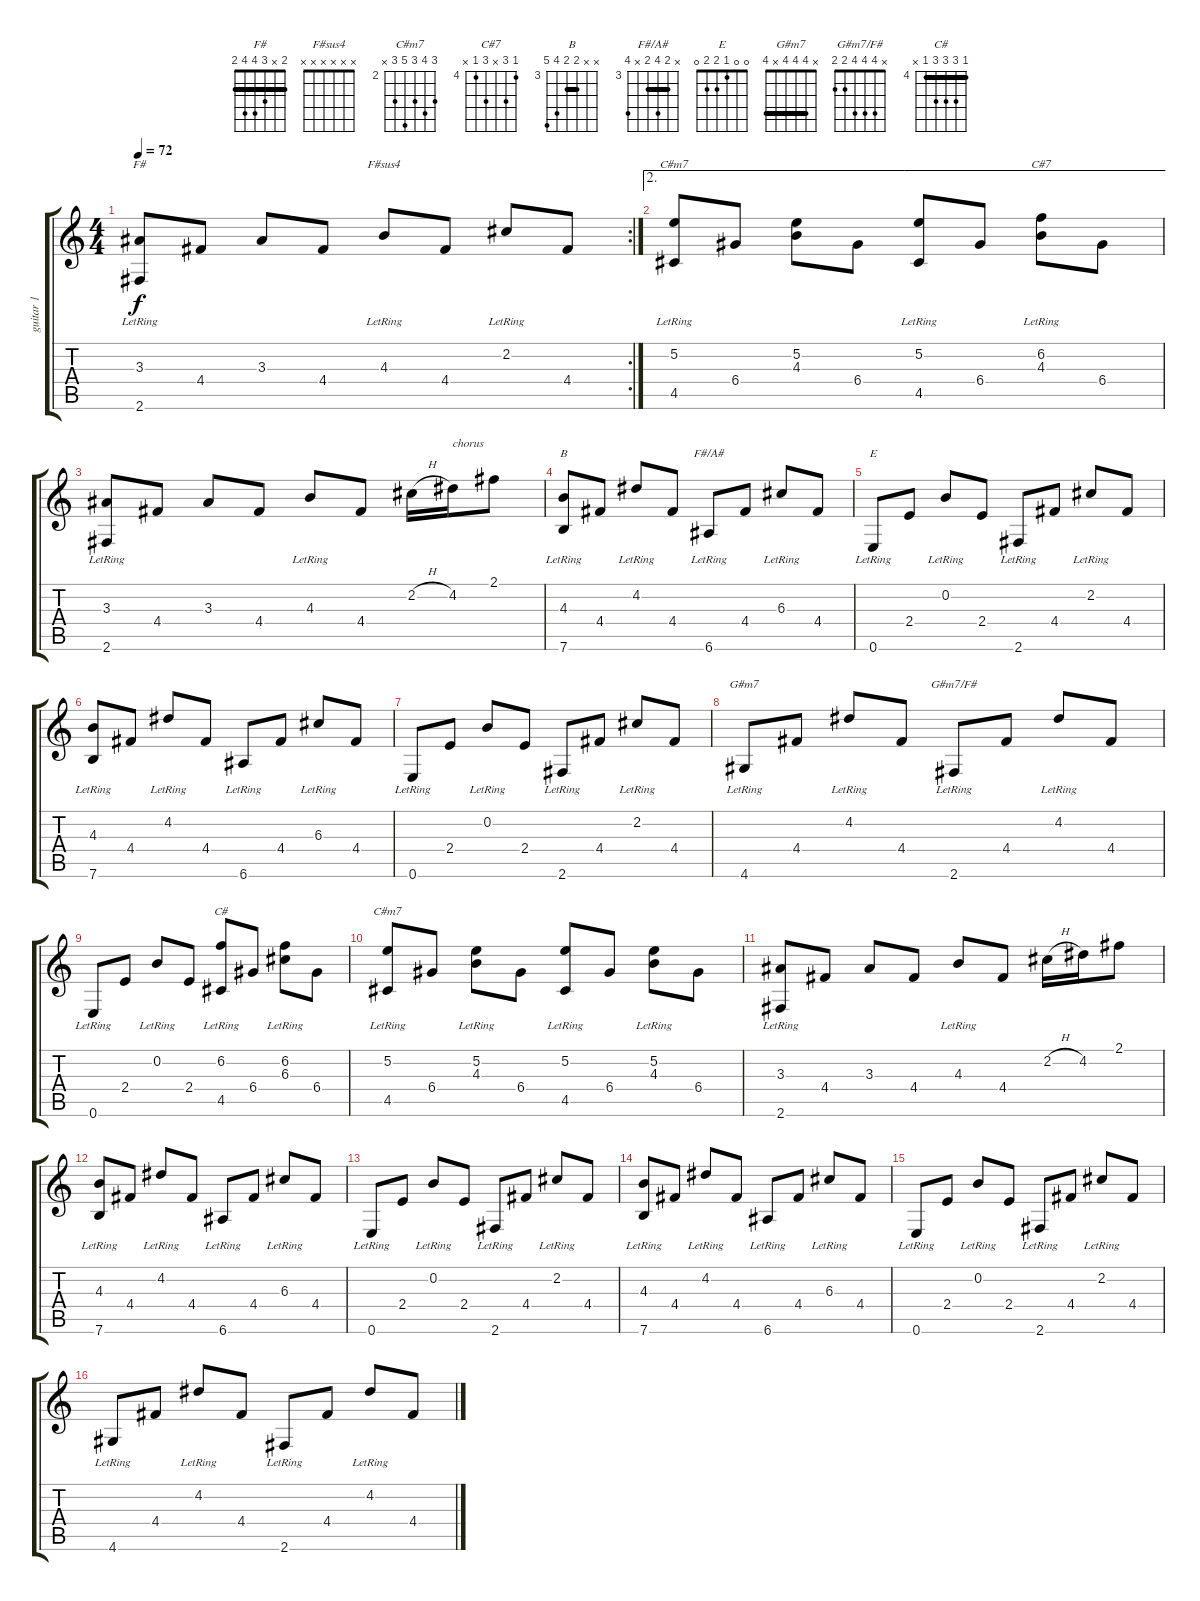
\track ("guitar 1" "guitar 1") {instrument acousticguitarsteel}
\staff {score tabs}
\tuning (E4 B3 G3 D3 A2 E2) {hide}
\chord ("F#" 2 x 3 4 4 2) {barre 2}
\chord ("F#sus4" x x x x x x) {firstfret 0}
\chord ("C#m7" x x x x x x) {firstfret 0}
\chord ("C#7" 4 6 x 6 4 x) {firstfret 4}
\chord ("B" x x 4 4 6 7) {firstfret 3 barre 4}
\chord ("F#/A#" x 4 6 4 x 6) {firstfret 3 barre 4}
\chord ("E" 0 0 1 2 2 0)
\chord ("G#m7" x 4 4 4 x 4) {barre 4}
\chord ("G#m7/F#" x 4 4 4 2 2)
\chord ("C#" 4 6 6 6 4 x) {firstfret 4 barre 4}
\chord ("C#m7" 4 5 4 6 4 x) {firstfret 2}
\rc 2
\ts (4 4)
\tempo 72
\clef g2
\ks c
(3.3{lr} 2.6{lr}).8{ch "F#" dy f} 4.4.8 3.3.8 4.4.8 4.3{lr}.8{ch "F#sus4"} 4.4.8 2.2{lr}.8 4.4.8 |
\ae 2
(5.2{lr} 4.5{lr}).8{ch "C#m7"} 6.4.8 (5.2 4.3).8 6.4.8 (5.2 4.5{lr}).8 6.4.8 (6.2{lr} 4.3).8{ch "C#7"} 6.4.8 |
(3.3{lr} 2.6{lr}).8 4.4.8 3.3.8 4.4.8 4.3{lr}.8 4.4.8 2.2{h}.16 4.2.16{txt "chorus"} 2.1.8 |
(4.3{lr} 7.6{lr}).8{ch "B"} 4.4.8 4.2{lr}.8 4.4.8 6.6{lr}.8{ch "F#/A#"} 4.4.8 6.3{lr}.8 4.4.8 |
0.6{lr}.8{ch "E"} 2.4.8 0.2{lr}.8 2.4.8 2.6{lr}.8 4.4.8 2.2{lr}.8 4.4.8 |
(4.3{lr} 7.6{lr}).8 4.4.8 4.2{lr}.8 4.4.8 6.6{lr}.8 4.4.8 6.3{lr}.8 4.4.8 |
0.6{lr}.8 2.4.8 0.2{lr}.8 2.4.8 2.6{lr}.8 4.4.8 2.2{lr}.8 4.4.8 |
4.6{lr}.8{ch "G#m7"} 4.4.8 4.2{lr}.8 4.4.8 2.6{lr}.8{ch "G#m7/F#"} 4.4.8 4.2{lr}.8 4.4.8 |
0.6{lr}.8 2.4.8 0.2{lr}.8 2.4.8 (6.2{lr} 4.5{lr}).8{ch "C#"} 6.4.8 (6.2{lr} 6.3).8 6.4.8 |
(5.2{lr} 4.5).8{ch "C#m7"} 6.4.8 (5.2{lr} 4.3).8 6.4.8 (5.2{lr} 4.5{lr}).8 6.4.8 (5.2{lr} 4.3).8 6.4.8 |
(3.3{lr} 2.6{lr}).8 4.4.8 3.3.8 4.4.8 4.3{lr}.8 4.4.8 2.2{h}.16 4.2.16 2.1.8 |
(4.3{lr} 7.6{lr}).8 4.4.8 4.2{lr}.8 4.4.8 6.6{lr}.8 4.4.8 6.3{lr}.8 4.4.8 |
0.6{lr}.8 2.4.8 0.2{lr}.8 2.4.8 2.6{lr}.8 4.4.8 2.2{lr}.8 4.4.8 |
(4.3{lr} 7.6{lr}).8 4.4.8 4.2{lr}.8 4.4.8 6.6{lr}.8 4.4.8 6.3{lr}.8 4.4.8 |
0.6{lr}.8 2.4.8 0.2{lr}.8 2.4.8 2.6{lr}.8 4.4.8 2.2{lr}.8 4.4.8 |
4.6{lr}.8 4.4.8 4.2{lr}.8 4.4.8 2.6{lr}.8 4.4.8 4.2{lr}.8 4.4.8
